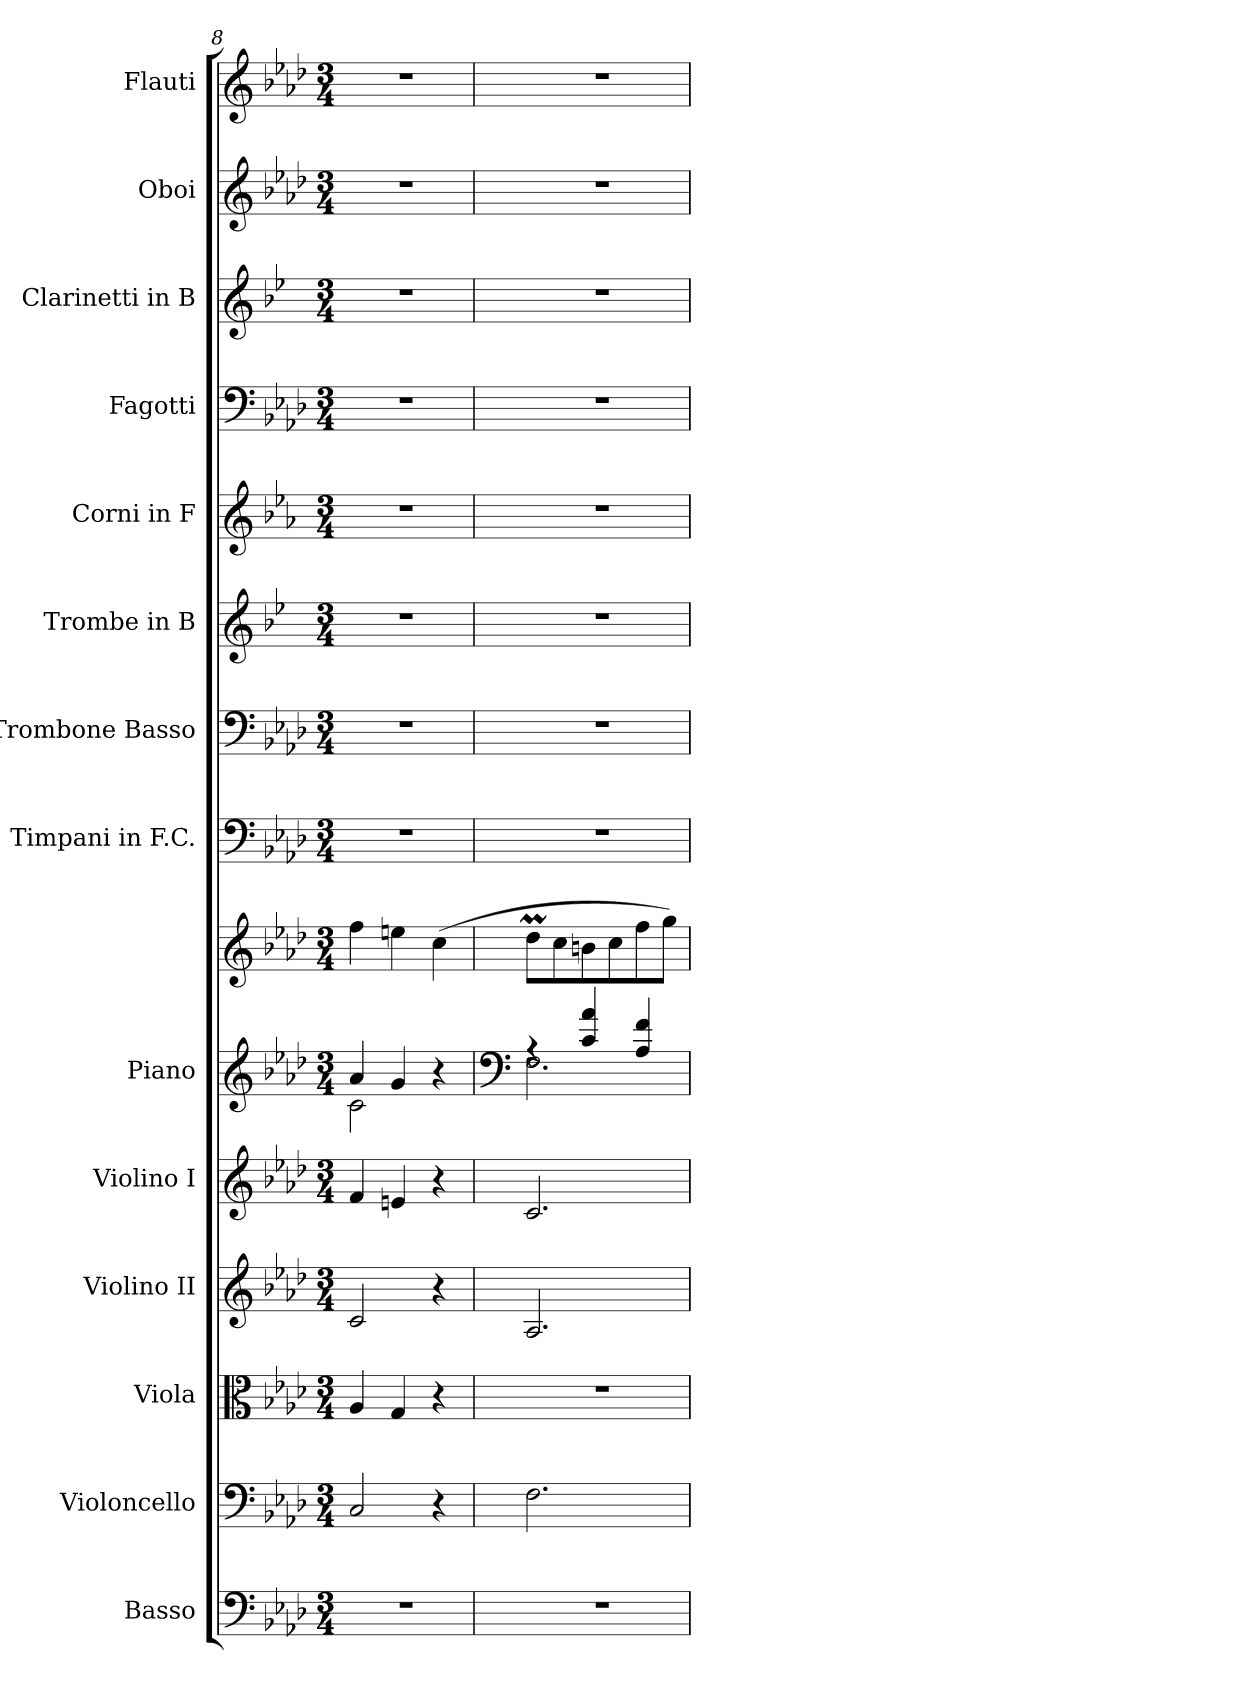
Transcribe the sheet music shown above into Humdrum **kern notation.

**kern	**kern	**kern	**kern	**kern	**kern	**kern	**kern	**kern	**kern	**kern	**kern	**kern	**kern	**kern
*part14	*part13	*part12	*part11	*part10	*part9	*part9	*part8	*part7	*part6	*part5	*part4	*part3	*part2	*part1
*staff15	*staff14	*staff13	*staff12	*staff11	*staff10	*staff9	*staff8	*staff7	*staff6	*staff5	*staff4	*staff3	*staff2	*staff1
*I"Basso	*I"Violoncello	*I"Viola	*I"Violino II	*I"Violino I	*I"Piano	*	*I"Timpani in F.C.	*I"Trombone Basso	*I"Trombe in B	*I"Corni in F	*I"Fagotti	*I"Clarinetti in B	*I"Oboi	*I"Flauti
*	*	*	*	*	*I'Pno.	*	*I'Timp.	*	*	*	*	*	*I'Ob.	*I'Fl.
*clefF4	*clefF4	*clefC3	*clefG2	*clefG2	*clefG2	*clefG2	*clefF4	*clefF4	*clefG2	*clefG2	*clefF4	*clefG2	*clefG2	*clefG2
*ITrd7c12	*	*	*	*	*	*	*	*	*ITrd1c2	*ITrd4c7	*	*ITrd1c2	*	*
*k[b-e-a-d-]	*k[b-e-a-d-]	*k[b-e-a-d-]	*k[b-e-a-d-]	*k[b-e-a-d-]	*k[b-e-a-d-]	*k[b-e-a-d-]	*k[b-e-a-d-]	*k[b-e-a-d-]	*k[b-e-a-d-]	*k[b-e-a-d-]	*k[b-e-a-d-]	*k[b-e-a-d-]	*k[b-e-a-d-]	*k[b-e-a-d-]
*M3/4	*M3/4	*M3/4	*M3/4	*M3/4	*M3/4	*M3/4	*M3/4	*M3/4	*M3/4	*M3/4	*M3/4	*M3/4	*M3/4	*M3/4
=8	=8	=8	=8	=8	=8	=8	=8	=8	=8	=8	=8	=8	=8	=8
*	*	*	*	*	*^	*	*	*	*	*	*	*	*	*
2.r	2C/	4A-/	2c/	4f/	4a-/	2c\	4ff\	2.r	2.r	2.r	2.r	2.r	2.r	2.r	2.r
.	.	4G/	.	4en/	4g/	.	4een\	.	.	.	.	.	.	.	.
.	4r	4r	4r	4r	4r	4ryy	(>4cc\	.	.	.	.	.	.	.	.
=9	=9	=9	=9	=9	=9	=9	=9	=9	=9	=9	=9	=9	=9	=9	=9
*	*	*	*	*	*clefF4	*	*	*	*	*	*	*	*	*	*
2.r	2.F\	2.r	2.A-/	2.c/	4rA	2.F\	8dd-M\L	2.r	2.r	2.r	2.r	2.r	2.r	2.r	2.r
.	.	.	.	.	.	.	8cc\	.	.	.	.	.	.	.	.
.	.	.	.	.	4c/ 4a-/	.	8bn\	.	.	.	.	.	.	.	.
.	.	.	.	.	.	.	8cc\	.	.	.	.	.	.	.	.
.	.	.	.	.	4A-/ 4f/	.	8ff\	.	.	.	.	.	.	.	.
.	.	.	.	.	.	.	8gg\J)	.	.	.	.	.	.	.	.
*	*	*	*	*	*v	*v	*	*	*	*	*	*	*	*	*
=	=	=	=	=	=	=	=	=	=	=	=	=	=	=
*-	*-	*-	*-	*-	*-	*-	*-	*-	*-	*-	*-	*-	*-	*-
